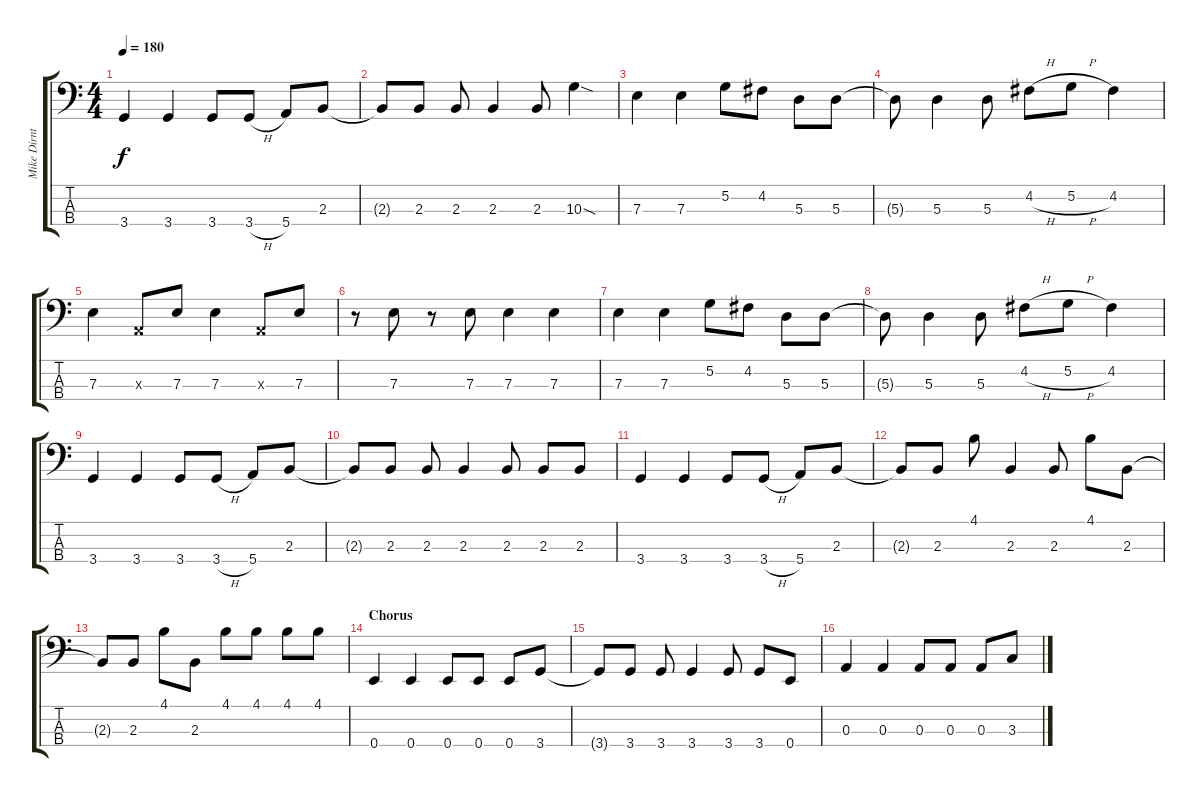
\track ("Mike Dirnt" "Mike Dirnt") {instrument electricbasspick}
\staff {score tabs}
\tuning (G2 D2 A1 E1) {hide}
\ts (4 4)
\tempo 180
\clef f4
\ks c
3.4.4{dy f} 3.4.4 3.4.8 3.4{h}.8 5.4.8 2.3.8 |
2.3{t}.8 2.3.8 2.3.8 2.3.4 2.3.8 10.3{sod}.4 |
7.3.4 7.3.4 5.2.8 4.2.8 5.3.8 5.3.8 |
5.3{t}.8 5.3.4 5.3.8 4.2{h}.8 5.2{h}.8 4.2.4 |
7.3.4 0.3{x}.8 7.3.8 7.3.4 0.3{x}.8 7.3.8 |
r.8 7.3.8 r.8 7.3.8 7.3.4 7.3.4 |
7.3.4 7.3.4 5.2.8 4.2.8 5.3.8 5.3.8 |
5.3{t}.8 5.3.4 5.3.8 4.2{h}.8 5.2{h}.8 4.2.4 |
3.4.4 3.4.4 3.4.8 3.4{h}.8 5.4.8 2.3.8 |
2.3{t}.8 2.3.8 2.3.8 2.3.4 2.3.8 2.3.8 2.3.8 |
3.4.4 3.4.4 3.4.8 3.4{h}.8 5.4.8 2.3.8 |
2.3{t}.8 2.3.8 4.1.8 2.3.4 2.3.8 4.1.8 2.3.8 |
2.3{t}.8 2.3.8 4.1.8 2.3.8 4.1.8 4.1.8 4.1.8 4.1.8 |
\section ("" "Chorus")
0.4.4 0.4.4 0.4.8 0.4.8 0.4.8 3.4.8 |
3.4{t}.8 3.4.8 3.4.8 3.4.4 3.4.8 3.4.8 0.4.8 |
0.3.4 0.3.4 0.3.8 0.3.8 0.3.8 3.3.8
